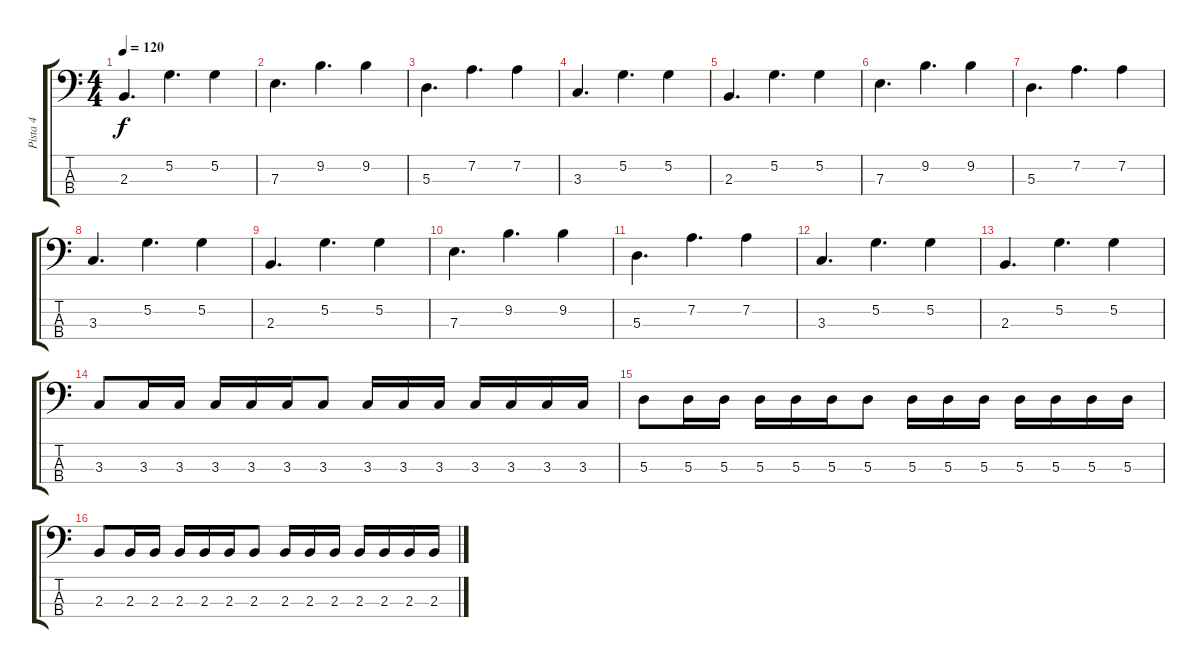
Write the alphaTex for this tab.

\track ("Pista 4" "Pista 4") {instrument electricbassfinger}
\staff {score tabs}
\tuning (G2 D2 A1 E1) {hide}
\ts (4 4)
\tempo 120
\clef f4
\ks c
2.3.4{d dy f} 5.2.4{d} 5.2.4 |
7.3.4{d} 9.2.4{d} 9.2.4 |
5.3.4{d} 7.2.4{d} 7.2.4 |
3.3.4{d} 5.2.4{d} 5.2.4 |
2.3.4{d} 5.2.4{d} 5.2.4 |
7.3.4{d} 9.2.4{d} 9.2.4 |
5.3.4{d} 7.2.4{d} 7.2.4 |
3.3.4{d} 5.2.4{d} 5.2.4 |
2.3.4{d} 5.2.4{d} 5.2.4 |
7.3.4{d} 9.2.4{d} 9.2.4 |
5.3.4{d} 7.2.4{d} 7.2.4 |
3.3.4{d} 5.2.4{d} 5.2.4 |
2.3.4{d} 5.2.4{d} 5.2.4 |
3.3.8 3.3.16 3.3.16 3.3.16 3.3.16 3.3.16 3.3.8 3.3.16 3.3.16 3.3.16 3.3.16 3.3.16 3.3.16 3.3.16 |
5.3.8 5.3.16 5.3.16 5.3.16 5.3.16 5.3.16 5.3.8 5.3.16 5.3.16 5.3.16 5.3.16 5.3.16 5.3.16 5.3.16 |
2.3.8 2.3.16 2.3.16 2.3.16 2.3.16 2.3.16 2.3.8 2.3.16 2.3.16 2.3.16 2.3.16 2.3.16 2.3.16 2.3.16
